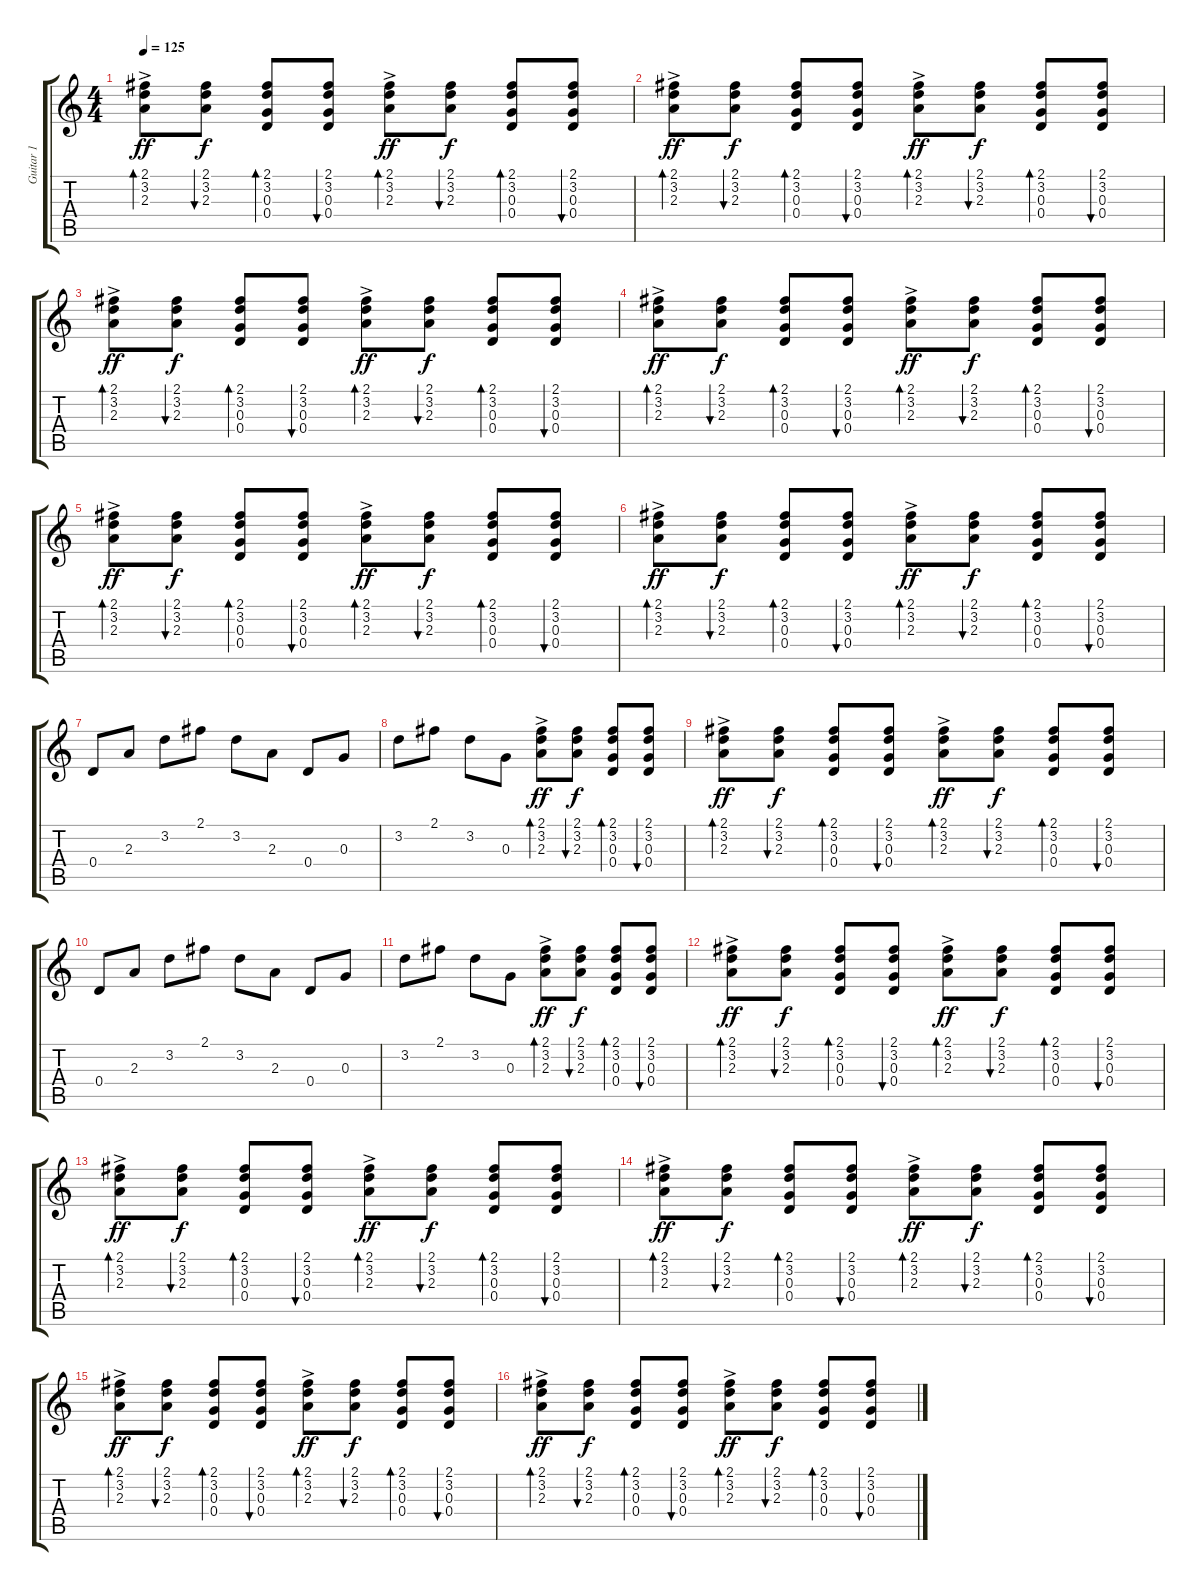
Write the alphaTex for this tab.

\track ("Guitar 1" "Guitar 1") {instrument electricguitarclean}
\staff {score tabs}
\tuning (E4 B3 G3 D3 A2 E2) {hide}
\ts (4 4)
\tempo 125
\clef g2
\ks c
(2.1{ac} 3.2 2.3).8{bd 240 dy ff} (2.1 3.2 2.3).8{bu 60 dy f} (2.1 3.2 0.3 0.4).8{bd 60} (2.1 3.2 0.3 0.4).8{bu 60} (2.1{ac} 3.2 2.3).8{bd 60 dy ff} (2.1 3.2 2.3).8{bu 60 dy f} (2.1 3.2 0.3 0.4).8{bd 60} (2.1 3.2 0.3 0.4).8{bu 60} |
(2.1{ac} 3.2 2.3).8{bd 240 dy ff} (2.1 3.2 2.3).8{bu 60 dy f} (2.1 3.2 0.3 0.4).8{bd 60} (2.1 3.2 0.3 0.4).8{bu 60} (2.1{ac} 3.2 2.3).8{bd 60 dy ff} (2.1 3.2 2.3).8{bu 60 dy f} (2.1 3.2 0.3 0.4).8{bd 60} (2.1 3.2 0.3 0.4).8{bu 60} |
(2.1{ac} 3.2 2.3).8{bd 240 dy ff} (2.1 3.2 2.3).8{bu 60 dy f} (2.1 3.2 0.3 0.4).8{bd 60} (2.1 3.2 0.3 0.4).8{bu 60} (2.1{ac} 3.2 2.3).8{bd 60 dy ff} (2.1 3.2 2.3).8{bu 60 dy f} (2.1 3.2 0.3 0.4).8{bd 60} (2.1 3.2 0.3 0.4).8{bu 60} |
(2.1{ac} 3.2 2.3).8{bd 240 dy ff} (2.1 3.2 2.3).8{bu 60 dy f} (2.1 3.2 0.3 0.4).8{bd 60} (2.1 3.2 0.3 0.4).8{bu 60} (2.1{ac} 3.2 2.3).8{bd 60 dy ff} (2.1 3.2 2.3).8{bu 60 dy f} (2.1 3.2 0.3 0.4).8{bd 60} (2.1 3.2 0.3 0.4).8{bu 60} |
(2.1{ac} 3.2 2.3).8{bd 240 dy ff} (2.1 3.2 2.3).8{bu 60 dy f} (2.1 3.2 0.3 0.4).8{bd 60} (2.1 3.2 0.3 0.4).8{bu 60} (2.1{ac} 3.2 2.3).8{bd 60 dy ff} (2.1 3.2 2.3).8{bu 60 dy f} (2.1 3.2 0.3 0.4).8{bd 60} (2.1 3.2 0.3 0.4).8{bu 60} |
(2.1{ac} 3.2 2.3).8{bd 240 dy ff} (2.1 3.2 2.3).8{bu 60 dy f} (2.1 3.2 0.3 0.4).8{bd 60} (2.1 3.2 0.3 0.4).8{bu 60} (2.1{ac} 3.2 2.3).8{bd 60 dy ff} (2.1 3.2 2.3).8{bu 60 dy f} (2.1 3.2 0.3 0.4).8{bd 60} (2.1 3.2 0.3 0.4).8{bu 60} |
0.4.8 2.3.8 3.2.8 2.1.8 3.2.8 2.3.8 0.4.8 0.3.8 |
3.2.8 2.1.8 3.2.8 0.3.8 (2.1{ac} 3.2 2.3).8{bd 60 dy ff} (2.1 3.2 2.3).8{bu 60 dy f} (2.1 3.2 0.3 0.4).8{bd 60} (2.1 3.2 0.3 0.4).8{bu 60} |
(2.1{ac} 3.2 2.3).8{bd 240 dy ff} (2.1 3.2 2.3).8{bu 60 dy f} (2.1 3.2 0.3 0.4).8{bd 60} (2.1 3.2 0.3 0.4).8{bu 60} (2.1{ac} 3.2 2.3).8{bd 60 dy ff} (2.1 3.2 2.3).8{bu 60 dy f} (2.1 3.2 0.3 0.4).8{bd 60} (2.1 3.2 0.3 0.4).8{bu 60} |
0.4.8 2.3.8 3.2.8 2.1.8 3.2.8 2.3.8 0.4.8 0.3.8 |
3.2.8 2.1.8 3.2.8 0.3.8 (2.1{ac} 3.2 2.3).8{bd 60 dy ff} (2.1 3.2 2.3).8{bu 60 dy f} (2.1 3.2 0.3 0.4).8{bd 60} (2.1 3.2 0.3 0.4).8{bu 60} |
(2.1{ac} 3.2 2.3).8{bd 240 dy ff} (2.1 3.2 2.3).8{bu 60 dy f} (2.1 3.2 0.3 0.4).8{bd 60} (2.1 3.2 0.3 0.4).8{bu 60} (2.1{ac} 3.2 2.3).8{bd 60 dy ff} (2.1 3.2 2.3).8{bu 60 dy f} (2.1 3.2 0.3 0.4).8{bd 60} (2.1 3.2 0.3 0.4).8{bu 60} |
(2.1{ac} 3.2 2.3).8{bd 240 dy ff} (2.1 3.2 2.3).8{bu 60 dy f} (2.1 3.2 0.3 0.4).8{bd 60} (2.1 3.2 0.3 0.4).8{bu 60} (2.1{ac} 3.2 2.3).8{bd 60 dy ff} (2.1 3.2 2.3).8{bu 60 dy f} (2.1 3.2 0.3 0.4).8{bd 60} (2.1 3.2 0.3 0.4).8{bu 60} |
(2.1{ac} 3.2 2.3).8{bd 240 dy ff} (2.1 3.2 2.3).8{bu 60 dy f} (2.1 3.2 0.3 0.4).8{bd 60} (2.1 3.2 0.3 0.4).8{bu 60} (2.1{ac} 3.2 2.3).8{bd 60 dy ff} (2.1 3.2 2.3).8{bu 60 dy f} (2.1 3.2 0.3 0.4).8{bd 60} (2.1 3.2 0.3 0.4).8{bu 60} |
(2.1{ac} 3.2 2.3).8{bd 240 dy ff} (2.1 3.2 2.3).8{bu 60 dy f} (2.1 3.2 0.3 0.4).8{bd 60} (2.1 3.2 0.3 0.4).8{bu 60} (2.1{ac} 3.2 2.3).8{bd 60 dy ff} (2.1 3.2 2.3).8{bu 60 dy f} (2.1 3.2 0.3 0.4).8{bd 60} (2.1 3.2 0.3 0.4).8{bu 60} |
(2.1{ac} 3.2 2.3).8{bd 240 dy ff} (2.1 3.2 2.3).8{bu 60 dy f} (2.1 3.2 0.3 0.4).8{bd 60} (2.1 3.2 0.3 0.4).8{bu 60} (2.1{ac} 3.2 2.3).8{bd 60 dy ff} (2.1 3.2 2.3).8{bu 60 dy f} (2.1 3.2 0.3 0.4).8{bd 60} (2.1 3.2 0.3 0.4).8{bu 60}
